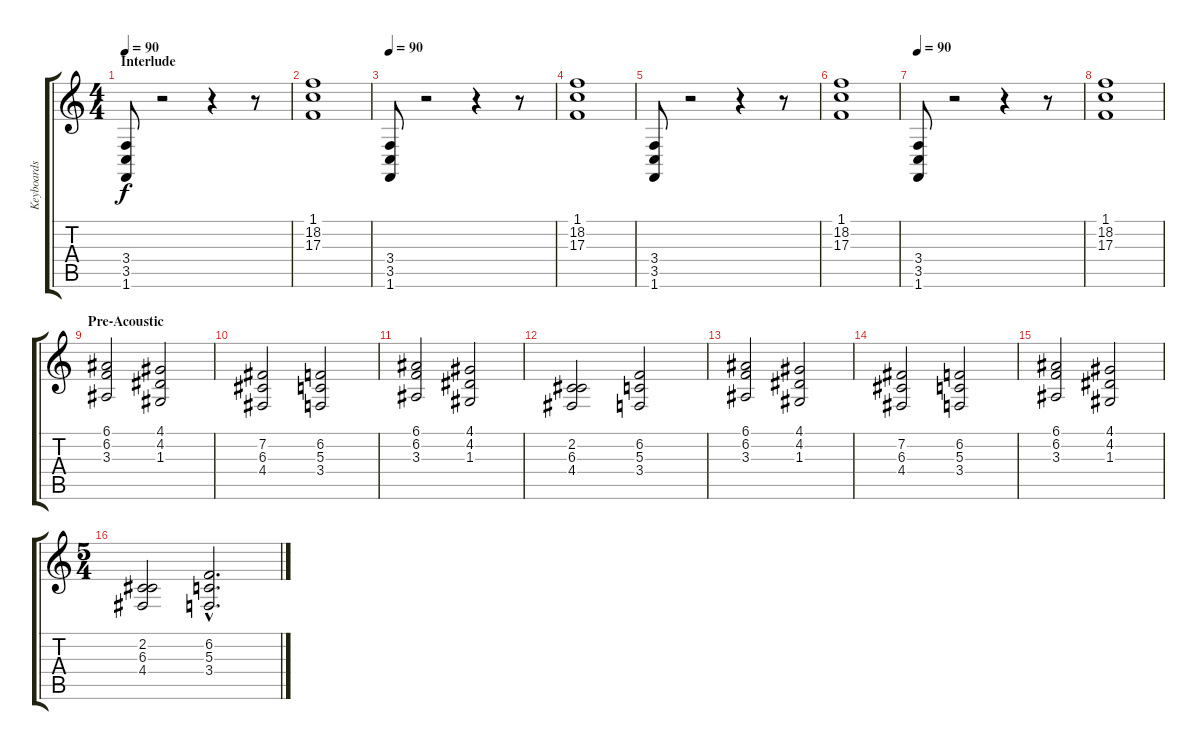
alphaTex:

\track ("Keyboards" "Keyboards") {instrument stringensemble1}
\staff {score tabs}
\tuning (E4 B3 G3 D3 A2 E2) {hide}
\ts (4 4)
\section ("" "Interlude")
\tempo 90
\clef g2
\ks c
(3.4 3.5 1.6).8{dy f} r.2 r.4 r.8 |
(1.1 18.2 17.3).1{volume 10 instrument reedorgan} |
\tempo 90
(3.4 3.5 1.6).8 r.2 r.4 r.8 |
(1.1 18.2 17.3).1{volume 10 instrument reedorgan} |
(3.4 3.5 1.6).8 r.2 r.4 r.8 |
(1.1 18.2 17.3).1{volume 10 instrument reedorgan} |
\tempo 90
(3.4 3.5 1.6).8 r.2 r.4 r.8 |
(1.1 18.2 17.3).1{volume 10 instrument reedorgan} |
\section ("" "Pre-Acoustic")
(6.1 6.2 3.3).2 (4.1 4.2 1.3).2 |
(7.2 6.3 4.4).2 (6.2 5.3 3.4).2 |
(6.1 6.2 3.3).2 (4.1 4.2 1.3).2 |
(2.2 6.3 4.4).2 (6.2 5.3 3.4).2 |
(6.1 6.2 3.3).2 (4.1 4.2 1.3).2 |
(7.2 6.3 4.4).2 (6.2 5.3 3.4).2 |
(6.1 6.2 3.3).2 (4.1 4.2 1.3).2 |
\ts (5 4)
(2.2 6.3 4.4).2 (6.2{hac} 5.3{hac} 3.4{hac}).2{d}
